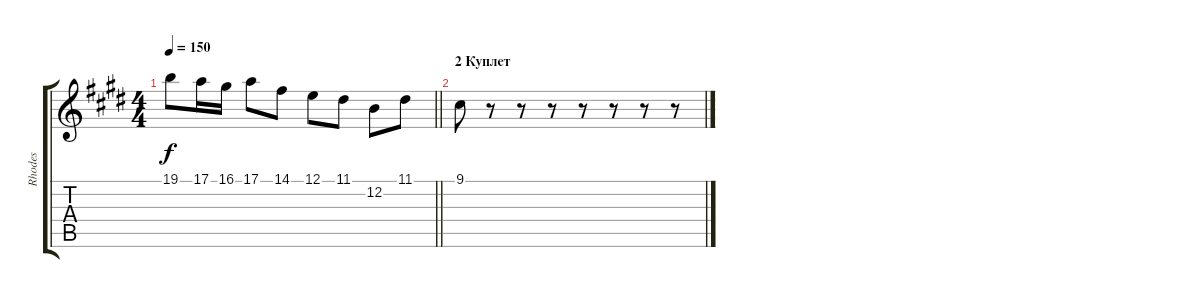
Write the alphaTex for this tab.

\track ("Rhodes" "Rhodes") {instrument electricpiano1}
\staff {score tabs}
\tuning (E4 B3 G3 D3 A2 E2) {hide}
\ts (4 4)
\tempo 150
\clef g2
\barLineRight lightlight
\ks c#minor
19.1.8{dy f} 17.1.16 16.1.16 17.1.8 14.1.8 12.1.8 11.1.8 12.2.8 11.1.8 |
\section ("" "2 Куплет")
9.1.8 r.8 r.8 r.8 r.8 r.8 r.8 r.8
